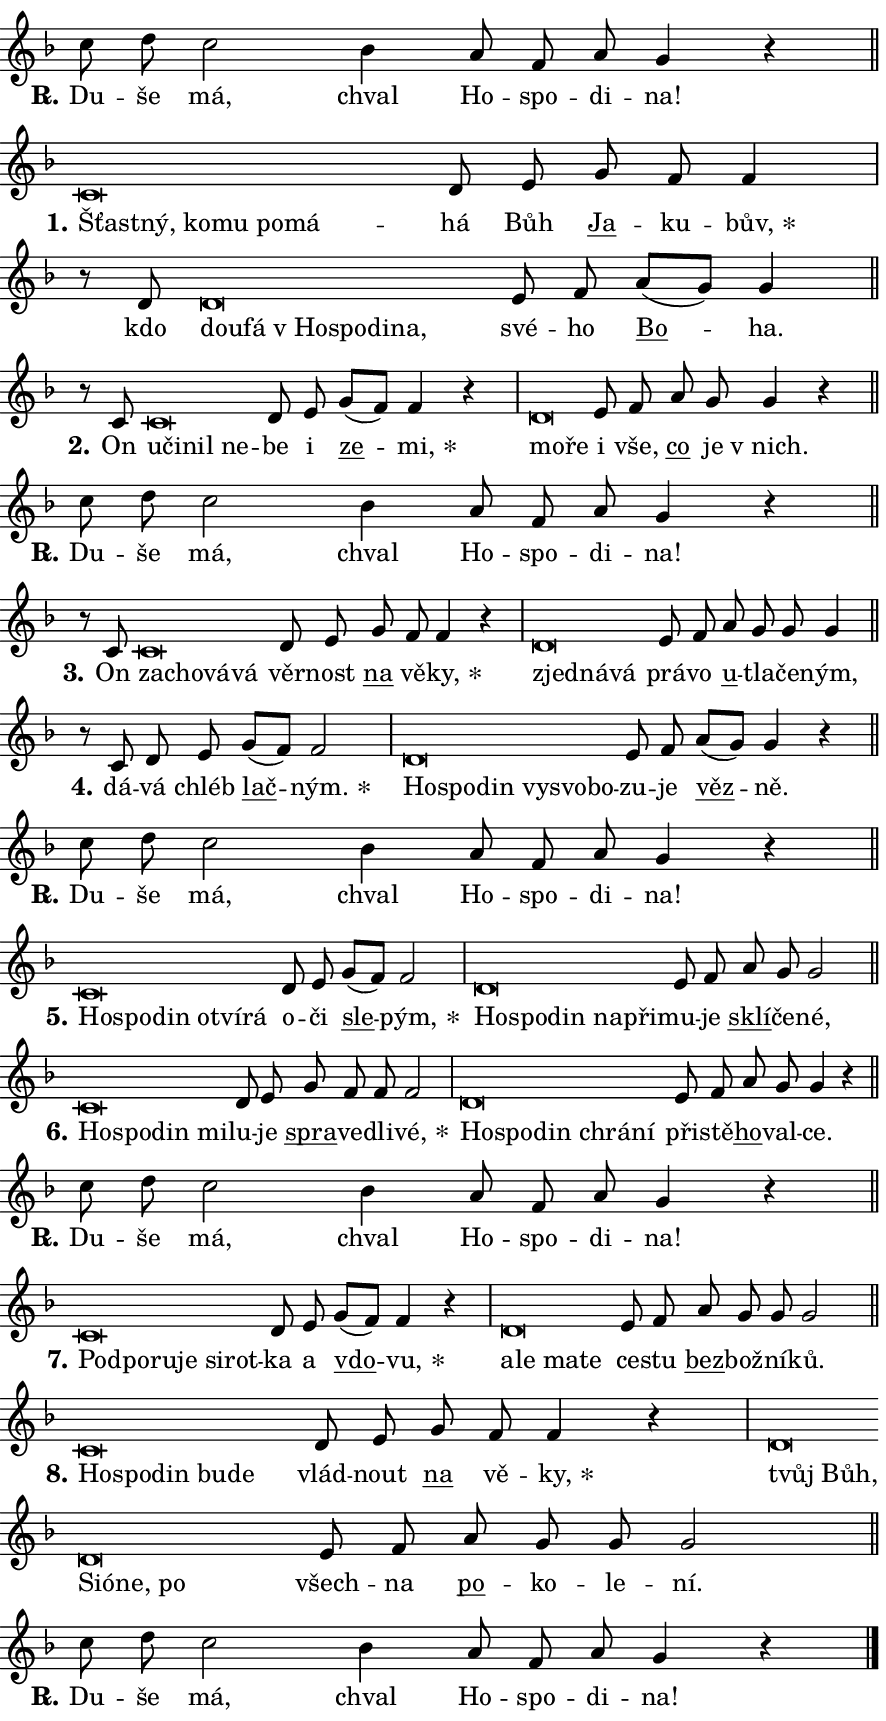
\version "2.24.0"
\header { tagline = "" }
\paper {
  indent = 0\cm
  top-margin = 0\cm
  right-margin = 0.13\cm % to fit lyric hyphens
  bottom-margin = 0\cm
  left-margin = 0\cm
  paper-width = 15\cm
  page-breaking = #ly:one-page-breaking
  system-system-spacing.basic-distance = #11
  score-system-spacing.basic-distance = #11
  ragged-last = ##f
}


%% Author: Thomas Morley
%% https://lists.gnu.org/archive/html/lilypond-user/2020-05/msg00002.html
#(define (line-position grob)
"Returns position of @var[grob} in current system:
   @code{'start}, if at first time-step
   @code{'end}, if at last time-step
   @code{'middle} otherwise
"
  (let* ((col (ly:item-get-column grob))
         (ln (ly:grob-object col 'left-neighbor))
         (rn (ly:grob-object col 'right-neighbor))
         (col-to-check-left (if (ly:grob? ln) ln col))
         (col-to-check-right (if (ly:grob? rn) rn col))
         (break-dir-left
           (and
             (ly:grob-property col-to-check-left 'non-musical #f)
             (ly:item-break-dir col-to-check-left)))
         (break-dir-right
           (and
             (ly:grob-property col-to-check-right 'non-musical #f)
             (ly:item-break-dir col-to-check-right))))
        (cond ((eqv? 1 break-dir-left) 'start)
              ((eqv? -1 break-dir-right) 'end)
              (else 'middle))))

#(define (tranparent-at-line-position vctor)
  (lambda (grob)
  "Relying on @code{line-position} select the relevant enry from @var{vctor}.
Used to determine transparency,"
    (case (line-position grob)
      ((end) (not (vector-ref vctor 0)))
      ((middle) (not (vector-ref vctor 1)))
      ((start) (not (vector-ref vctor 2))))))

noteHeadBreakVisibility =
#(define-music-function (break-visibility)(vector?)
"Makes @code{NoteHead}s transparent relying on @var{break-visibility}"
#{
  \override NoteHead.transparent =
    #(tranparent-at-line-position break-visibility)
#})

#(define delete-ledgers-for-transparent-note-heads
  (lambda (grob)
    "Reads whether a @code{NoteHead} is transparent.
If so this @code{NoteHead} is removed from @code{'note-heads} from
@var{grob}, which is supposed to be @code{LedgerLineSpanner}.
As a result ledgers are not printed for this @code{NoteHead}"
    (let* ((nhds-array (ly:grob-object grob 'note-heads))
           (nhds-list
             (if (ly:grob-array? nhds-array)
                 (ly:grob-array->list nhds-array)
                 '()))
           ;; Relies on the transparent-property being done before
           ;; Staff.LedgerLineSpanner.after-line-breaking is executed.
           ;; This is fragile ...
           (to-keep
             (remove
               (lambda (nhd)
                 (ly:grob-property nhd 'transparent #f))
               nhds-list)))
      ;; TODO find a better method to iterate over grob-arrays, similiar
      ;; to filter/remove etc for lists
      ;; For now rebuilt from scratch
      (set! (ly:grob-object grob 'note-heads)  '())
      (for-each
        (lambda (nhd)
          (ly:pointer-group-interface::add-grob grob 'note-heads nhd))
        to-keep))))

squashNotes = {
  \override NoteHead.X-extent = #'(-0.2 . 0.2)
  \override NoteHead.Y-extent = #'(-0.75 . 0)
  \override NoteHead.stencil =
    #(lambda (grob)
       (let ((pos (ly:grob-property grob 'staff-position)))
         (begin
           (if (< pos -7) (display "ERROR: Lower brevis then expected\n") (display ""))
           (if (<= pos -6) ly:text-interface::print ly:note-head::print))))
}
unSquashNotes = {
  \revert NoteHead.X-extent
  \revert NoteHead.Y-extent
  \revert NoteHead.stencil
}

hideNotes = \noteHeadBreakVisibility #begin-of-line-visible
unHideNotes = \noteHeadBreakVisibility #all-visible

% work-around for resetting accidentals
% https://lilypond.org/doc/v2.23/Documentation/notation/displaying-rhythms#unmetered-music
cadenzaMeasure = {
  \cadenzaOff
  \partial 1024 s1024
  \cadenzaOn
}

#(define-markup-command (accent layout props text) (markup?)
  "Underline accented syllable"
  (interpret-markup layout props
    #{\markup \override #'(offset . 4.3) \underline { #text }#}))

responsum = \markup \concat {
  "R" \hspace #-1.05 \path #0.1 #'((moveto 0 0.07) (lineto 0.9 0.8)) \hspace #0.05 "."
}

spaceSize = #0.6828661417322834 % exact space size for TeX Gyre Schola

\layout {
  \context {
    \Staff
    \remove "Time_signature_engraver"
    \override LedgerLineSpanner.after-line-breaking = #delete-ledgers-for-transparent-note-heads
  }
  \context {
    \Lyrics {
      \override LyricSpace.minimum-distance = \spaceSize
      \override LyricText.font-name = #"TeX Gyre Schola"
      \override LyricText.font-size = 1
      \override StanzaNumber.font-name = #"TeX Gyre Schola Bold"
      \override StanzaNumber.font-size = 1
    }
  }
  \context {
    \Score 
    \override NoteHead.text =
      #(lambda (grob) 
        (let ((pos (ly:grob-property grob 'staff-position)))
          #{\markup {
            \combine
              \halign #-0.55 \raise #(if (= pos -6) 0 0.5) \override #'(thickness . 2) \draw-line #'(3.2 . 0)
              \musicglyph "noteheads.sM1"
          }#}))
  }
}

% magnetic-lyrics.ily
%
%   written by
%     Jean Abou Samra <jean@abou-samra.fr>
%     Werner Lemberg <wl@gnu.org>
%
%   adapted by
%     Jiri Hon <jiri.hon@gmail.com>
%
% Version 2022-Apr-15

% https://www.mail-archive.com/lilypond-user@gnu.org/msg149350.html

#(define (Left_hyphen_pointer_engraver context)
   "Collect syllable-hyphen-syllable occurrences in lyrics and store
them in properties.  This engraver only looks to the left.  For
example, if the lyrics input is @code{foo -- bar}, it does the
following.

@itemize @bullet
@item
Set the @code{text} property of the @code{LyricHyphen} grob between
@q{foo} and @q{bar} to @code{foo}.

@item
Set the @code{left-hyphen} property of the @code{LyricText} grob with
text @q{foo} to the @code{LyricHyphen} grob between @q{foo} and
@q{bar}.
@end itemize

Use this auxiliary engraver in combination with the
@code{lyric-@/text::@/apply-@/magnetic-@/offset!} hook."
   (let ((hyphen #f)
         (text #f))
     (make-engraver
      (acknowledgers
       ((lyric-syllable-interface engraver grob source-engraver)
        (set! text grob)))
      (end-acknowledgers
       ((lyric-hyphen-interface engraver grob source-engraver)
        ;(when (not (grob::has-interface grob 'lyric-space-interface))
          (set! hyphen grob)));)
      ((stop-translation-timestep engraver)
       (when (and text hyphen)
         (ly:grob-set-object! text 'left-hyphen hyphen))
       (set! text #f)
       (set! hyphen #f)))))

#(define (lyric-text::apply-magnetic-offset! grob)
   "If the space between two syllables is less than the value in
property @code{LyricText@/.details@/.squash-threshold}, move the right
syllable to the left so that it gets concatenated with the left
syllable.

Use this function as a hook for
@code{LyricText@/.after-@/line-@/breaking} if the
@code{Left_@/hyphen_@/pointer_@/engraver} is active."
   (let ((hyphen (ly:grob-object grob 'left-hyphen #f)))
     (when hyphen
       (let ((left-text (ly:spanner-bound hyphen LEFT)))
         (when (grob::has-interface left-text 'lyric-syllable-interface)
           (let* ((common (ly:grob-common-refpoint grob left-text X))
                  (this-x-ext (ly:grob-extent grob common X))
                  (left-x-ext
                   (begin
                     ;; Trigger magnetism for left-text.
                     (ly:grob-property left-text 'after-line-breaking)
                     (ly:grob-extent left-text common X)))
                  ;; `delta` is the gap width between two syllables.
                  (delta (- (interval-start this-x-ext)
                            (interval-end left-x-ext)))
                  (details (ly:grob-property grob 'details))
                  (threshold (assoc-get 'squash-threshold details 0.2)))
             (when (< delta threshold)
               (let* (;; We have to manipulate the input text so that
                      ;; ligatures crossing syllable boundaries are not
                      ;; disabled.  For languages based on the Latin
                      ;; script this is essentially a beautification.
                      ;; However, for non-Western scripts it can be a
                      ;; necessity.
                      (lt (ly:grob-property left-text 'text))
                      (rt (ly:grob-property grob 'text))
                      (is-space (grob::has-interface hyphen 'lyric-space-interface))
                      (space (if is-space " " ""))
                      (extra-delta (if is-space spaceSize 0))
                      ;; Append new syllable.
                      (ltrt-space (if (and (string? lt) (string? rt))
                                (string-append lt space rt)
                                (make-concat-markup (list lt space rt))))
                      ;; Right-align `ltrt` to the right side.
                      (ltrt-space-markup (grob-interpret-markup
                               grob
                               (make-translate-markup
                                (cons (interval-length this-x-ext) 0)
                                (make-right-align-markup ltrt-space)))))
                 (begin
                   ;; Don't print `left-text`.
                   (ly:grob-set-property! left-text 'stencil #f)
                   ;; Set text and stencil (which holds all collected
                   ;; syllables so far) and shift it to the left.
                   (ly:grob-set-property! grob 'text ltrt-space)
                   (ly:grob-set-property! grob 'stencil ltrt-space-markup)
                   (ly:grob-translate-axis! grob (- (- delta extra-delta)) X))))))))))


#(define (lyric-hyphen::displace-bounds-first grob)
   ;; Make very sure this callback isn't triggered too early.
   (let ((left (ly:spanner-bound grob LEFT))
         (right (ly:spanner-bound grob RIGHT)))
     (ly:grob-property left 'after-line-breaking)
     (ly:grob-property right 'after-line-breaking)
     (ly:lyric-hyphen::print grob)))

squashThreshold = #0.4

\layout {
  \context {
    \Lyrics
    \consists #Left_hyphen_pointer_engraver
    \override LyricText.after-line-breaking =
      #lyric-text::apply-magnetic-offset!
    \override LyricHyphen.stencil = #lyric-hyphen::displace-bounds-first
    \override LyricText.details.squash-threshold = \squashThreshold
    \override LyricHyphen.minimum-distance = 0
    \override LyricHyphen.minimum-length = \squashThreshold
  }
}

squashText = \override LyricText.details.squash-threshold = 9999
unSquashText = \override LyricText.details.squash-threshold = \squashThreshold

leftText = \override LyricText.self-alignment-X = #LEFT
unLeftText = \revert LyricText.self-alignment-X

starOffset = #(lambda (grob) 
                (let ((x_offset (ly:self-alignment-interface::aligned-on-x-parent grob)))
                  (if (= x_offset 0) 0 (+ x_offset 1.2))))

star = #(define-music-function (syllable)(string?)
"Append star separator at the end of a syllable"
#{
  \once \override LyricText.X-offset = #starOffset
  \lyricmode { \markup {
    #syllable
    \override #'((font-name . "TeX Gyre Schola Bold")) \hspace #0.2 \lower #0.65 \larger "*"
  } }
#})

starAccent = #(define-music-function (syllable)(string?)
"Append star separator at the end of a syllable and make accent"
#{
  \once \override LyricText.X-offset = #starOffset
  \lyricmode { \markup {
    \accent #syllable
    \override #'((font-name . "TeX Gyre Schola Bold")) \hspace #0.2 \lower #0.65 \larger "*"
  } }
#})

breath = #(define-music-function (syllable)(string?)
"Append breathing indicator at the end of a syllable"
#{
  \lyricmode { \markup { #syllable "+" } }
#})

optionalBreath = #(define-music-function (syllable)(string?)
"Append optional breathing indicator at the end of a syllable"
#{
  \lyricmode { \markup { #syllable "(+)" } }
#})


\score {
    <<
        \new Voice = "melody" { \cadenzaOn \key f \major \relative { c''8 d c2 bes4 a8 f a g4 r \cadenzaMeasure \bar "||" \break } }
        \new Lyrics \lyricsto "melody" { \lyricmode { \set stanza = \responsum
Du -- še má, chval Ho -- spo -- di -- na! } }
    >>
    \layout {}
}

\score {
    <<
        \new Voice = "melody" { \cadenzaOn \key f \major \relative { \squashNotes c'\breve*1/16 \hideNotes \breve*1/16 \bar "" \breve*1/16 \bar "" \breve*1/16 \bar "" \breve*1/16 \breve*1/16 \bar "" \unHideNotes \unSquashNotes d8 e \bar "" g f f4 \cadenzaMeasure \bar "|" r8 d8 \squashNotes d\breve*1/16 \hideNotes \breve*1/16 \bar "" \breve*1/16 \bar "" \breve*1/16 \bar "" \breve*1/16 \breve*1/16 \bar "" \unHideNotes \unSquashNotes e8 f \bar "" a[( g)] g4 \cadenzaMeasure \bar "||" \break } }
        \new Lyrics \lyricsto "melody" { \lyricmode { \set stanza = "1."
\leftText Šťast -- \squashText ný, ko -- mu po -- má -- \unLeftText \unSquashText há Bůh \markup \accent Ja -- ku -- \star bův, kdo \leftText dou -- \squashText fá "v Ho" -- spo -- di -- na, \unLeftText \unSquashText své -- ho \markup \accent Bo -- ha. } }
    >>
    \layout {}
}

\score {
    <<
        \new Voice = "melody" { \cadenzaOn \key f \major \relative { r8 c'8 \squashNotes c\breve*1/16 \hideNotes \breve*1/16 \bar "" \breve*1/16 \breve*1/16 \bar "" \unHideNotes \unSquashNotes d8 e \bar "" g[( f)] f4 r \cadenzaMeasure \bar "|" \squashNotes d\breve*1/16 \hideNotes \breve*1/16 \bar "" \unHideNotes \unSquashNotes e8 f \bar "" a g g4 r \cadenzaMeasure \bar "||" \break } }
        \new Lyrics \lyricsto "melody" { \lyricmode { \set stanza = "2."
On \leftText u -- \squashText či -- nil ne -- \unLeftText \unSquashText be i \markup \accent ze -- \star mi, \leftText mo -- \squashText ře \unLeftText \unSquashText i vše, \markup \accent co je "v nich." } }
    >>
    \layout {}
}

\score {
    <<
        \new Voice = "melody" { \cadenzaOn \key f \major \relative { c''8 d c2 bes4 a8 f a g4 r \cadenzaMeasure \bar "||" \break } }
        \new Lyrics \lyricsto "melody" { \lyricmode { \set stanza = \responsum
Du -- še má, chval Ho -- spo -- di -- na! } }
    >>
    \layout {}
}

\score {
    <<
        \new Voice = "melody" { \cadenzaOn \key f \major \relative { r8 c'8 \squashNotes c\breve*1/16 \hideNotes \breve*1/16 \bar "" \breve*1/16 \breve*1/16 \bar "" \unHideNotes \unSquashNotes d8 e \bar "" g f f4 r \cadenzaMeasure \bar "|" \squashNotes d\breve*1/16 \hideNotes \breve*1/16 \breve*1/16 \bar "" \unHideNotes \unSquashNotes e8 f \bar "" a g g g4 \cadenzaMeasure \bar "||" \break } }
        \new Lyrics \lyricsto "melody" { \lyricmode { \set stanza = "3."
On \leftText za -- \squashText cho -- vá -- vá \unLeftText \unSquashText věr -- nost \markup \accent na vě -- \star ky, \leftText zjed -- \squashText ná -- vá \unLeftText \unSquashText prá -- vo \markup \accent u -- tla -- če -- ným, } }
    >>
    \layout {}
}

\score {
    <<
        \new Voice = "melody" { \cadenzaOn \key f \major \relative { r8 c' d8 e \bar "" g[( f)] f2 \cadenzaMeasure \bar "|" \squashNotes d\breve*1/16 \hideNotes \breve*1/16 \bar "" \breve*1/16 \bar "" \breve*1/16 \bar "" \breve*1/16 \breve*1/16 \bar "" \unHideNotes \unSquashNotes e8 f \bar "" a[( g)] g4 r \cadenzaMeasure \bar "||" \break } }
        \new Lyrics \lyricsto "melody" { \lyricmode { \set stanza = "4."
dá -- vá chléb \markup \accent lač -- \star ným. \leftText Ho -- \squashText spo -- din vy -- svo -- bo -- \unLeftText \unSquashText zu -- je \markup \accent věz -- ně. } }
    >>
    \layout {}
}

\score {
    <<
        \new Voice = "melody" { \cadenzaOn \key f \major \relative { c''8 d c2 bes4 a8 f a g4 r \cadenzaMeasure \bar "||" \break } }
        \new Lyrics \lyricsto "melody" { \lyricmode { \set stanza = \responsum
Du -- še má, chval Ho -- spo -- di -- na! } }
    >>
    \layout {}
}

\score {
    <<
        \new Voice = "melody" { \cadenzaOn \key f \major \relative { \squashNotes c'\breve*1/16 \hideNotes \breve*1/16 \bar "" \breve*1/16 \bar "" \breve*1/16 \bar "" \breve*1/16 \breve*1/16 \bar "" \unHideNotes \unSquashNotes d8 e \bar "" g[( f)] f2 \cadenzaMeasure \bar "|" \squashNotes d\breve*1/16 \hideNotes \breve*1/16 \bar "" \breve*1/16 \bar "" \breve*1/16 \breve*1/16 \bar "" \unHideNotes \unSquashNotes e8 f \bar "" a g g2 \cadenzaMeasure \bar "||" \break } }
        \new Lyrics \lyricsto "melody" { \lyricmode { \set stanza = "5."
\leftText Ho -- \squashText spo -- din o -- tví -- rá \unLeftText \unSquashText o -- či \markup \accent sle -- \star pým, \leftText Ho -- \squashText spo -- din na -- při -- \unLeftText \unSquashText mu -- je \markup \accent sklí -- če -- né, } }
    >>
    \layout {}
}

\score {
    <<
        \new Voice = "melody" { \cadenzaOn \key f \major \relative { \squashNotes c'\breve*1/16 \hideNotes \breve*1/16 \bar "" \breve*1/16 \breve*1/16 \bar "" \unHideNotes \unSquashNotes d8 e \bar "" g f f f2 \cadenzaMeasure \bar "|" \squashNotes d\breve*1/16 \hideNotes \breve*1/16 \bar "" \breve*1/16 \bar "" \breve*1/16 \breve*1/16 \bar "" \unHideNotes \unSquashNotes e8 f \bar "" a g g4 r \cadenzaMeasure \bar "||" \break } }
        \new Lyrics \lyricsto "melody" { \lyricmode { \set stanza = "6."
\leftText Ho -- \squashText spo -- din mi -- \unLeftText \unSquashText lu -- je \markup \accent spra -- ve -- dli -- \star vé, \leftText Ho -- \squashText spo -- din chrá -- ní \unLeftText \unSquashText při -- stě -- \markup \accent ho -- val -- ce. } }
    >>
    \layout {}
}

\score {
    <<
        \new Voice = "melody" { \cadenzaOn \key f \major \relative { c''8 d c2 bes4 a8 f a g4 r \cadenzaMeasure \bar "||" \break } }
        \new Lyrics \lyricsto "melody" { \lyricmode { \set stanza = \responsum
Du -- še má, chval Ho -- spo -- di -- na! } }
    >>
    \layout {}
}

\score {
    <<
        \new Voice = "melody" { \cadenzaOn \key f \major \relative { \squashNotes c'\breve*1/16 \hideNotes \breve*1/16 \bar "" \breve*1/16 \bar "" \breve*1/16 \bar "" \breve*1/16 \breve*1/16 \bar "" \unHideNotes \unSquashNotes d8 e \bar "" g[( f)] f4 r \cadenzaMeasure \bar "|" \squashNotes d\breve*1/16 \hideNotes \breve*1/16 \bar "" \breve*1/16 \breve*1/16 \bar "" \unHideNotes \unSquashNotes e8 f \bar "" a g g g2 \cadenzaMeasure \bar "||" \break } }
        \new Lyrics \lyricsto "melody" { \lyricmode { \set stanza = "7."
\leftText Pod -- \squashText po -- ru -- je si -- rot -- \unLeftText \unSquashText ka a \markup \accent vdo -- \star vu, \leftText a -- \squashText le ma -- te \unLeftText \unSquashText ce -- stu \markup \accent bez -- bož -- ní -- ků. } }
    >>
    \layout {}
}

\score {
    <<
        \new Voice = "melody" { \cadenzaOn \key f \major \relative { \squashNotes c'\breve*1/16 \hideNotes \breve*1/16 \bar "" \breve*1/16 \bar "" \breve*1/16 \breve*1/16 \bar "" \unHideNotes \unSquashNotes d8 e \bar "" g f f4 r \cadenzaMeasure \bar "|" \squashNotes d\breve*1/16 \hideNotes \breve*1/16 \bar "" \breve*1/16 \bar "" \breve*1/16 \bar "" \breve*1/16 \breve*1/16 \bar "" \unHideNotes \unSquashNotes e8 f \bar "" a g g g2 \cadenzaMeasure \bar "||" \break } }
        \new Lyrics \lyricsto "melody" { \lyricmode { \set stanza = "8."
\leftText Ho -- \squashText spo -- din bu -- de \unLeftText \unSquashText vlád -- nout \markup \accent na vě -- \star ky, \leftText tvůj \squashText Bůh, Si -- ó -- ne, po \unLeftText \unSquashText všech -- na \markup \accent po -- ko -- le -- ní. } }
    >>
    \layout {}
}

\score {
    <<
        \new Voice = "melody" { \cadenzaOn \key f \major \relative { c''8 d c2 bes4 a8 f a g4 r \cadenzaMeasure \bar "||" \break } \bar "|." }
        \new Lyrics \lyricsto "melody" { \lyricmode { \set stanza = \responsum
Du -- še má, chval Ho -- spo -- di -- na! } }
    >>
    \layout {}
}
